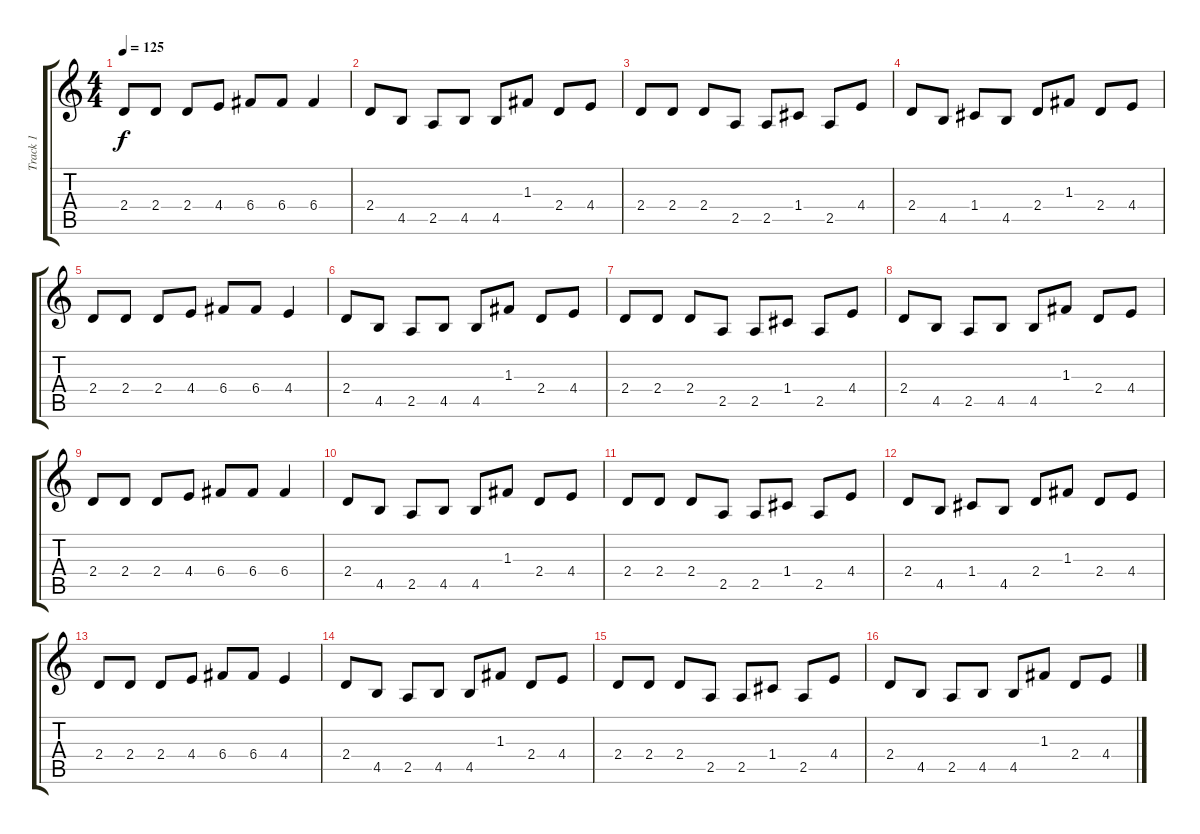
\track ("Track 1" "Track 1") {instrument distortionguitar}
\staff {score tabs}
\tuning (D4 A3 F3 C3 G2 D2) {hide}
\ts (4 4)
\tempo 125
\clef g2
\ks c
2.4.8{dy f} 2.4.8 2.4.8 4.4.8 6.4.8 6.4.8 6.4.4 |
2.4.8 4.5.8 2.5.8 4.5.8 4.5.8 1.3.8 2.4.8 4.4.8 |
2.4.8 2.4.8 2.4.8 2.5.8 2.5.8 1.4.8 2.5.8 4.4.8 |
2.4.8 4.5.8 1.4.8 4.5.8 2.4.8 1.3.8 2.4.8 4.4.8 |
2.4.8 2.4.8 2.4.8 4.4.8 6.4.8 6.4.8 4.4.4 |
2.4.8 4.5.8 2.5.8 4.5.8 4.5.8 1.3.8 2.4.8 4.4.8 |
2.4.8 2.4.8 2.4.8 2.5.8 2.5.8 1.4.8 2.5.8 4.4.8 |
2.4.8 4.5.8 2.5.8 4.5.8 4.5.8 1.3.8 2.4.8 4.4.8 |
2.4.8 2.4.8 2.4.8 4.4.8 6.4.8 6.4.8 6.4.4 |
2.4.8 4.5.8 2.5.8 4.5.8 4.5.8 1.3.8 2.4.8 4.4.8 |
2.4.8 2.4.8 2.4.8 2.5.8 2.5.8 1.4.8 2.5.8 4.4.8 |
2.4.8 4.5.8 1.4.8 4.5.8 2.4.8 1.3.8 2.4.8 4.4.8 |
2.4.8 2.4.8 2.4.8 4.4.8 6.4.8 6.4.8 4.4.4 |
2.4.8 4.5.8 2.5.8 4.5.8 4.5.8 1.3.8 2.4.8 4.4.8 |
2.4.8 2.4.8 2.4.8 2.5.8 2.5.8 1.4.8 2.5.8 4.4.8 |
2.4.8 4.5.8 2.5.8 4.5.8 4.5.8 1.3.8 2.4.8 4.4.8
